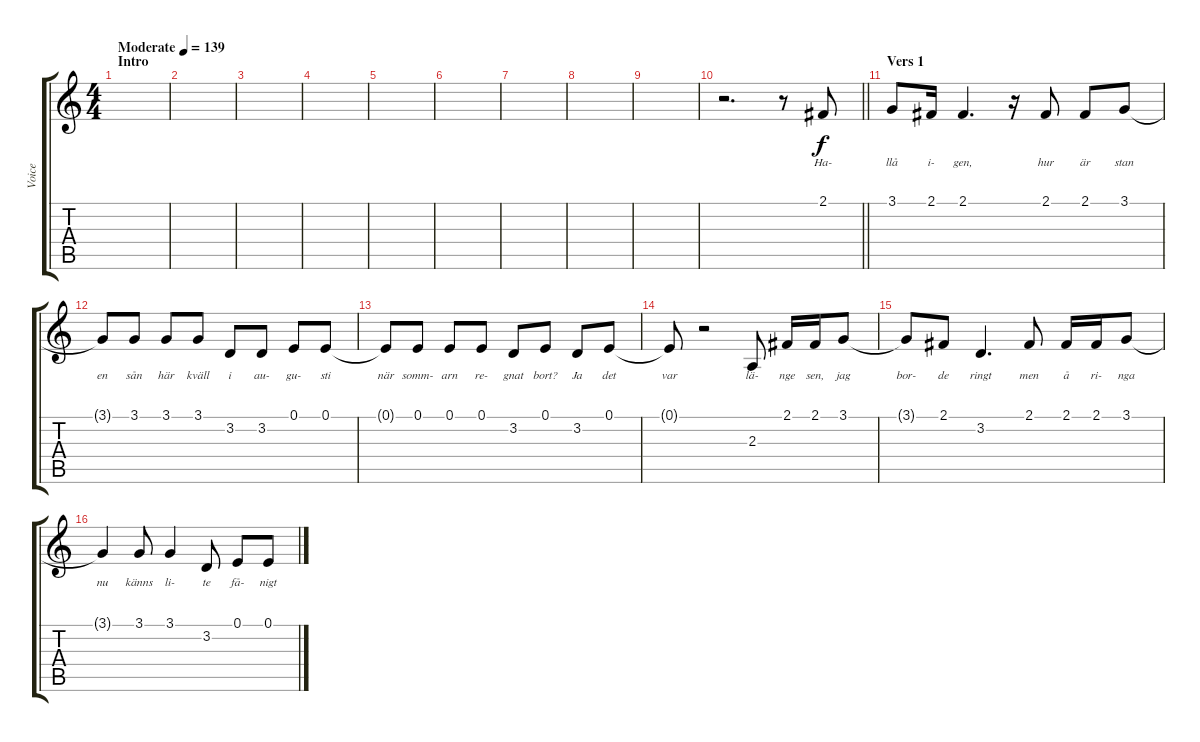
\track ("Voice" "Voice") {instrument clarinet}
\staff {score tabs}
\tuning (E4 B3 G3 D3 A2 E2) {hide}
\ts (4 4)
\section ("" "Intro")
\tempo (139 "Moderate")
\clef g2
\ks c
|
|
|
|
|
|
|
|
|
\barLineRight lightlight
r.2{d} r.8 2.1.8{lyrics (0 "Ha-") lyrics (1 "") lyrics (2 "") lyrics (3 "") lyrics (4 "")} |
\section ("" "Vers 1")
3.1.8{lyrics (0 "llå") lyrics (1 "") lyrics (2 "") lyrics (3 "") lyrics (4 "")} 2.1.16{lyrics (0 "i-") lyrics (1 "") lyrics (2 "") lyrics (3 "") lyrics (4 "")} 2.1.4{d lyrics (0 "gen,") lyrics (1 "") lyrics (2 "") lyrics (3 "") lyrics (4 "")} r.16 2.1.8{lyrics (0 "hur") lyrics (1 "") lyrics (2 "") lyrics (3 "") lyrics (4 "")} 2.1.8{lyrics (0 "är") lyrics (1 "") lyrics (2 "") lyrics (3 "") lyrics (4 "")} 3.1.8{lyrics (0 "stan") lyrics (1 "") lyrics (2 "") lyrics (3 "") lyrics (4 "")} |
3.1{t}.8{lyrics (0 "en") lyrics (1 "") lyrics (2 "") lyrics (3 "") lyrics (4 "")} 3.1.8{lyrics (0 "sån") lyrics (1 "") lyrics (2 "") lyrics (3 "") lyrics (4 "")} 3.1.8{lyrics (0 "här") lyrics (1 "") lyrics (2 "") lyrics (3 "") lyrics (4 "")} 3.1.8{lyrics (0 "kväll") lyrics (1 "") lyrics (2 "") lyrics (3 "") lyrics (4 "")} 3.2.8{lyrics (0 "i") lyrics (1 "") lyrics (2 "") lyrics (3 "") lyrics (4 "")} 3.2.8{lyrics (0 "au-") lyrics (1 "") lyrics (2 "") lyrics (3 "") lyrics (4 "")} 0.1.8{lyrics (0 "gu-") lyrics (1 "") lyrics (2 "") lyrics (3 "") lyrics (4 "")} 0.1.8{lyrics (0 "sti") lyrics (1 "") lyrics (2 "") lyrics (3 "") lyrics (4 "")} |
0.1{t}.8{lyrics (0 "när") lyrics (1 "") lyrics (2 "") lyrics (3 "") lyrics (4 "")} 0.1.8{lyrics (0 "somm-") lyrics (1 "") lyrics (2 "") lyrics (3 "") lyrics (4 "")} 0.1.8{lyrics (0 "arn") lyrics (1 "") lyrics (2 "") lyrics (3 "") lyrics (4 "")} 0.1.8{lyrics (0 "re-") lyrics (1 "") lyrics (2 "") lyrics (3 "") lyrics (4 "")} 3.2.8{lyrics (0 "gnat") lyrics (1 "") lyrics (2 "") lyrics (3 "") lyrics (4 "")} 0.1.8{lyrics (0 "bort?") lyrics (1 "") lyrics (2 "") lyrics (3 "") lyrics (4 "")} 3.2.8{lyrics (0 "Ja") lyrics (1 "") lyrics (2 "") lyrics (3 "") lyrics (4 "")} 0.1.8{lyrics (0 "det") lyrics (1 "") lyrics (2 "") lyrics (3 "") lyrics (4 "")} |
0.1{t}.8{lyrics (0 "var") lyrics (1 "") lyrics (2 "") lyrics (3 "") lyrics (4 "")} r.2 2.3.8{lyrics (0 "lä-") lyrics (1 "") lyrics (2 "") lyrics (3 "") lyrics (4 "")} 2.1.16{lyrics (0 "nge") lyrics (1 "") lyrics (2 "") lyrics (3 "") lyrics (4 "")} 2.1.16{lyrics (0 "sen,") lyrics (1 "") lyrics (2 "") lyrics (3 "") lyrics (4 "")} 3.1.8{lyrics (0 "jag") lyrics (1 "") lyrics (2 "") lyrics (3 "") lyrics (4 "")} |
3.1{t}.8{lyrics (0 "bor-") lyrics (1 "") lyrics (2 "") lyrics (3 "") lyrics (4 "")} 2.1.8{lyrics (0 "de") lyrics (1 "") lyrics (2 "") lyrics (3 "") lyrics (4 "")} 3.2.4{d lyrics (0 "ringt") lyrics (1 "") lyrics (2 "") lyrics (3 "") lyrics (4 "")} 2.1.8{lyrics (0 "men") lyrics (1 "") lyrics (2 "") lyrics (3 "") lyrics (4 "")} 2.1.16{lyrics (0 "å") lyrics (1 "") lyrics (2 "") lyrics (3 "") lyrics (4 "")} 2.1.16{lyrics (0 "ri-") lyrics (1 "") lyrics (2 "") lyrics (3 "") lyrics (4 "")} 3.1.8{lyrics (0 "nga") lyrics (1 "") lyrics (2 "") lyrics (3 "") lyrics (4 "")} |
3.1{t}.4{lyrics (0 "nu") lyrics (1 "") lyrics (2 "") lyrics (3 "") lyrics (4 "")} 3.1.8{lyrics (0 "känns") lyrics (1 "") lyrics (2 "") lyrics (3 "") lyrics (4 "")} 3.1.4{lyrics (0 "li-") lyrics (1 "") lyrics (2 "") lyrics (3 "") lyrics (4 "")} 3.2.8{lyrics (0 "te") lyrics (1 "") lyrics (2 "") lyrics (3 "") lyrics (4 "")} 0.1.8{lyrics (0 "få-") lyrics (1 "") lyrics (2 "") lyrics (3 "") lyrics (4 "")} 0.1.8{lyrics (0 "nigt") lyrics (1 "") lyrics (2 "") lyrics (3 "") lyrics (4 "")}
